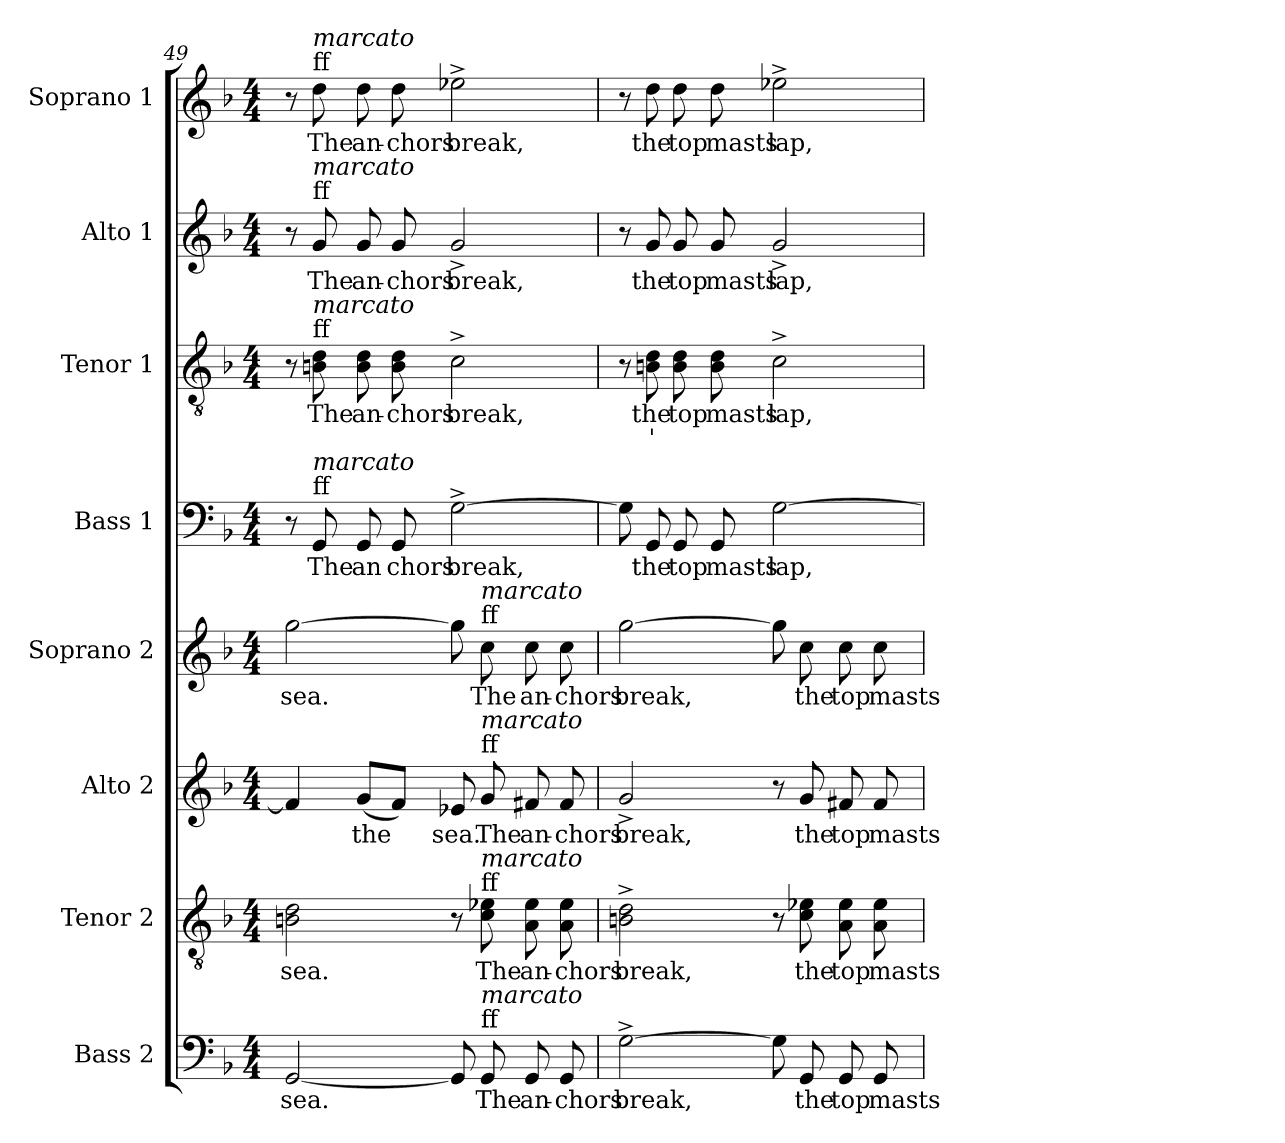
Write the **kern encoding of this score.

**kern	**text	**kern	**text	**kern	**text	**kern	**text	**kern	**text	**kern	**text	**text	**kern	**text	**kern	**text
*part8	*part8	*part7	*part7	*part6	*part6	*part5	*part5	*part4	*part4	*part3	*part3	*part3	*part2	*part2	*part1	*part1
*staff8	*staff8	*staff7	*staff7	*staff6	*staff6	*staff5	*staff5	*staff4	*staff4	*staff3	*staff3	*staff3	*staff2	*staff2	*staff1	*staff1
*I"Bass 2	*	*I"Tenor 2	*	*I"Alto 2	*	*I"Soprano 2	*	*I"Bass 1	*	*I"Tenor 1	*	*	*I"Alto 1	*	*I"Soprano 1	*
*I'B2.	*	*I'T2.	*	*I'A2.	*	*I'S2.	*	*I'B1.	*	*I'T1.	*	*	*I'A1.	*	*I'S1.	*
*clefF4	*	*clefGv2	*	*clefG2	*	*clefG2	*	*clefF4	*	*clefGv2	*	*	*clefG2	*	*clefG2	*
*	*	*ITrd7c12	*	*	*	*	*	*	*	*ITrd7c12	*	*	*	*	*	*
*k[b-]	*	*k[b-]	*	*k[b-]	*	*k[b-]	*	*k[b-]	*	*k[b-]	*	*	*k[b-]	*	*k[b-]	*
*F:	*	*F:	*	*F:	*	*F:	*	*F:	*	*F:	*	*	*F:	*	*F:	*
*M4/4	*	*M4/4	*	*M4/4	*	*M4/4	*	*M4/4	*	*M4/4	*	*	*M4/4	*	*M4/4	*
=49	=49	=49	=49	=49	=49	=49	=49	=49	=49	=49	=49	=49	=49	=49	=49	=49
!	!LO:LY:b:color=#000000	!	!	!	!	!	!	!	!	!	!	!	!	!	!	!
!	!	!	!LO:LY:b:color=#000000	!	!	!	!	!	!	!	!	!	!	!	!	!
!	!	!	!	!	!	!	!LO:LY:b:color=#000000	!	!	!	!	!	!	!	!	!
[2GGi/	sea.	2BBni\ 2Di	sea.	4fi/]	.	[2ggi\	sea.	8r	.	8r	.	.	8r	.	8r	.
!	!	!	!	!	!	!	!	!	!LO:LY:b:color=#000000	!	!	!	!	!	!	!
!	!	!	!	!	!	!	!	!	!	!	!LO:LY:b:color=#000000	!	!	!	!	!
!	!	!	!	!	!	!	!	!	!	!	!	!	!	!LO:LY:b:color=#000000	!	!
!	!	!	!	!	!	!	!	!	!	!	!	!	!	!	!LO:TX:a:t=ff	!
!	!	!	!	!	!	!	!	!	!	!	!	!	!	!	!LO:TX:i:t=marcato	!
!	!	!	!	!	!	!	!	!	!	!	!	!	!LO:TX:a:t=ff	!	!	!
!	!	!	!	!	!	!	!	!	!	!	!	!	!LO:TX:i:t=marcato	!	!	!
!	!	!	!	!	!	!	!	!	!	!LO:TX:a:t=ff	!	!	!	!	!	!
!	!	!	!	!	!	!	!	!	!	!LO:TX:i:t=marcato	!	!	!	!	!	!
!	!	!	!	!	!	!	!	!LO:TX:a:t=ff	!	!	!	!	!	!	!	!
!	!	!	!	!	!	!	!	!LO:TX:i:t=marcato	!	!	!	!	!	!	!	!
!	!	!	!	!	!	!	!	!	!	!	!	!	!	!	!	!LO:LY:b:color=#000000
.	.	.	.	.	.	.	.	8GGi/	The	8BBni\ 8Di	The	.	8gi/	The	8ddi\	The
!	!	!	!	!	!LO:LY:b:color=#000000	!	!	!	!	!	!	!	!	!	!	!
!	!	!	!	!	!	!	!	!	!LO:LY:b:color=#000000	!	!	!	!	!	!	!
!	!	!	!	!	!	!	!	!	!	!	!LO:LY:b:color=#000000	!	!	!	!	!
!	!	!	!	!	!	!	!	!	!	!	!	!	!	!LO:LY:b:color=#000000	!	!
!	!	!	!	!	!	!	!	!	!	!	!	!	!	!	!	!LO:LY:b:color=#000000
.	.	.	.	(8gi/L	the	.	.	8GGi/	an	8BBi\ 8Di	an-	.	8gi/	an-	8ddi\	an-
!	!	!	!	!	!	!	!	!	!LO:LY:b:color=#000000	!	!	!	!	!	!	!
!	!	!	!	!	!	!	!	!	!	!	!LO:LY:b:color=#000000	!	!	!	!	!
!	!	!	!	!	!	!	!	!	!	!	!	!	!	!LO:LY:b:color=#000000	!	!
!	!	!	!	!	!	!	!	!	!	!	!	!	!	!	!	!LO:LY:b:color=#000000
.	.	.	.	8fi/J)	.	.	.	8GGi/	chors	8BBi\ 8Di	-chors	.	8gi/	-chors	8ddi\	-chors
!	!	!	!	!	!LO:LY:b:color=#000000	!	!	!	!	!	!	!	!	!	!	!
!	!	!	!	!	!	!	!	!	!LO:LY:b:color=#000000	!	!	!	!	!	!	!
!	!	!	!	!	!	!	!	!	!	!	!LO:LY:b:color=#000000	!	!	!	!	!
!	!	!	!	!	!	!	!	!	!	!	!	!	!	!LO:LY:b:color=#000000	!	!
!	!	!	!	!	!	!	!	!	!	!	!	!	!	!	!	!LO:LY:b:color=#000000
8GGi/]	.	8r	.	8e-Xi/	sea.	8ggi\]	.	[2G^i\	break,	2C^i\	break,	.	2g^i/	break,	2ee-X^i\	break,
!	!LO:LY:b:color=#000000	!	!	!	!	!	!	!	!	!	!	!	!	!	!	!
!	!	!	!LO:LY:b:color=#000000	!	!	!	!	!	!	!	!	!	!	!	!	!
!	!	!	!	!	!LO:LY:b:color=#000000	!	!	!	!	!	!	!	!	!	!	!
!	!	!	!	!	!	!LO:TX:a:t=ff	!	!	!	!	!	!	!	!	!	!
!	!	!	!	!	!	!LO:TX:i:t=marcato	!	!	!	!	!	!	!	!	!	!
!	!	!	!	!LO:TX:a:t=ff	!	!	!	!	!	!	!	!	!	!	!	!
!	!	!	!	!LO:TX:i:t=marcato	!	!	!	!	!	!	!	!	!	!	!	!
!	!	!LO:TX:a:t=ff	!	!	!	!	!	!	!	!	!	!	!	!	!	!
!	!	!LO:TX:i:t=marcato	!	!	!	!	!	!	!	!	!	!	!	!	!	!
!LO:TX:a:t=ff	!	!	!	!	!	!	!	!	!	!	!	!	!	!	!	!
!LO:TX:i:t=marcato	!	!	!	!	!	!	!	!	!	!	!	!	!	!	!	!
!	!	!	!	!	!	!	!LO:LY:b:color=#000000	!	!	!	!	!	!	!	!	!
8GGi/	The	8Ci\ 8E-Xi	The	8gi/	The	8cci\	The	.	.	.	.	.	.	.	.	.
!	!LO:LY:b:color=#000000	!	!	!	!	!	!	!	!	!	!	!	!	!	!	!
!	!	!	!LO:LY:b:color=#000000	!	!	!	!	!	!	!	!	!	!	!	!	!
!	!	!	!	!	!LO:LY:b:color=#000000	!	!	!	!	!	!	!	!	!	!	!
!	!	!	!	!	!	!	!LO:LY:b:color=#000000	!	!	!	!	!	!	!	!	!
8GGi/	an-	8AAi\ 8E-i	an-	8f#Xi/	an-	8cci\	an-	.	.	.	.	.	.	.	.	.
!	!LO:LY:b:color=#000000	!	!	!	!	!	!	!	!	!	!	!	!	!	!	!
!	!	!	!LO:LY:b:color=#000000	!	!	!	!	!	!	!	!	!	!	!	!	!
!	!	!	!	!	!LO:LY:b:color=#000000	!	!	!	!	!	!	!	!	!	!	!
!	!	!	!	!	!	!	!LO:LY:b:color=#000000	!	!	!	!	!	!	!	!	!
8GGi/	-chors	8AAi\ 8E-i	-chors	8f#i/	-chors	8cci\	-chors	.	.	.	.	.	.	.	.	.
!!LO:PB:g=z
=50	=50	=50	=50	=50	=50	=50	=50	=50	=50	=50	=50	=50	=50	=50	=50	=50
!	!LO:LY:b:color=#000000	!	!	!	!	!	!	!	!	!	!	!	!	!	!	!
!	!	!	!LO:LY:b:color=#000000	!	!	!	!	!	!	!	!	!	!	!	!	!
!	!	!	!	!	!LO:LY:b:color=#000000	!	!	!	!	!	!	!	!	!	!	!
!	!	!	!	!	!	!	!LO:LY:b:color=#000000	!	!	!	!	!	!	!	!	!
[2G^i\	break,	2BBni\^ 2Di^	break,	2g^i/	break,	[2ggi\	break,	8Gi\]	.	8r	.	.	8r	.	8r	.
!	!	!	!	!	!	!	!	!	!LO:LY:b:color=#000000	!	!	!	!	!	!	!
!	!	!	!	!	!	!	!	!	!	!	!LO:LY:b:color=#000000	!LO:LY:b:color=#000000	!	!	!	!
!	!	!	!	!	!	!	!	!	!	!	!	!	!	!LO:LY:b:color=#000000	!	!
!	!	!	!	!	!	!	!	!	!	!	!	!	!	!	!	!LO:LY:b:color=#000000
.	.	.	.	.	.	.	.	8GGi/	the	8BBni\ 8Di	the	'	8gi/	the	8ddi\	the
!	!	!	!	!	!	!	!	!	!LO:LY:b:color=#000000	!	!	!	!	!	!	!
!	!	!	!	!	!	!	!	!	!	!	!LO:LY:b:color=#000000	!	!	!	!	!
!	!	!	!	!	!	!	!	!	!	!	!	!	!	!LO:LY:b:color=#000000	!	!
!	!	!	!	!	!	!	!	!	!	!	!	!	!	!	!	!LO:LY:b:color=#000000
.	.	.	.	.	.	.	.	8GGi/	top	8BBi\ 8Di	top	.	8gi/	top	8ddi\	top
!	!	!	!	!	!	!	!	!	!LO:LY:b:color=#000000	!	!	!	!	!	!	!
!	!	!	!	!	!	!	!	!	!	!	!LO:LY:b:color=#000000	!	!	!	!	!
!	!	!	!	!	!	!	!	!	!	!	!	!	!	!LO:LY:b:color=#000000	!	!
!	!	!	!	!	!	!	!	!	!	!	!	!	!	!	!	!LO:LY:b:color=#000000
.	.	.	.	.	.	.	.	8GGi/	masts	8BBi\ 8Di	masts	.	8gi/	masts	8ddi\	masts
!	!	!	!	!	!	!	!	!	!LO:LY:b:color=#000000	!	!	!	!	!	!	!
!	!	!	!	!	!	!	!	!	!	!	!LO:LY:b:color=#000000	!	!	!	!	!
!	!	!	!	!	!	!	!	!	!	!	!	!	!	!LO:LY:b:color=#000000	!	!
!	!	!	!	!	!	!	!	!	!	!	!	!	!	!	!	!LO:LY:b:color=#000000
8Gi\]	.	8r	.	8r	.	8ggi\]	.	[2Gi\	lap,	2C^i\	lap,	.	2g^i/	lap,	2ee-X^i\	lap,
!	!LO:LY:b:color=#000000	!	!	!	!	!	!	!	!	!	!	!	!	!	!	!
!	!	!	!LO:LY:b:color=#000000	!	!	!	!	!	!	!	!	!	!	!	!	!
!	!	!	!	!	!LO:LY:b:color=#000000	!	!	!	!	!	!	!	!	!	!	!
!	!	!	!	!	!	!	!LO:LY:b:color=#000000	!	!	!	!	!	!	!	!	!
8GGi/	the	8Ci\ 8E-Xi	the	8gi/	the	8cci\	the	.	.	.	.	.	.	.	.	.
!	!LO:LY:b:color=#000000	!	!	!	!	!	!	!	!	!	!	!	!	!	!	!
!	!	!	!LO:LY:b:color=#000000	!	!	!	!	!	!	!	!	!	!	!	!	!
!	!	!	!	!	!LO:LY:b:color=#000000	!	!	!	!	!	!	!	!	!	!	!
!	!	!	!	!	!	!	!LO:LY:b:color=#000000	!	!	!	!	!	!	!	!	!
8GGi/	top	8AAi\ 8E-i	top	8f#Xi/	top	8cci\	top	.	.	.	.	.	.	.	.	.
!	!LO:LY:b:color=#000000	!	!	!	!	!	!	!	!	!	!	!	!	!	!	!
!	!	!	!LO:LY:b:color=#000000	!	!	!	!	!	!	!	!	!	!	!	!	!
!	!	!	!	!	!LO:LY:b:color=#000000	!	!	!	!	!	!	!	!	!	!	!
!	!	!	!	!	!	!	!LO:LY:b:color=#000000	!	!	!	!	!	!	!	!	!
8GGi/	masts	8AAi\ 8E-i	masts	8f#i/	masts	8cci\	masts	.	.	.	.	.	.	.	.	.
=	=	=	=	=	=	=	=	=	=	=	=	=	=	=	=	=
*-	*-	*-	*-	*-	*-	*-	*-	*-	*-	*-	*-	*-	*-	*-	*-	*-
